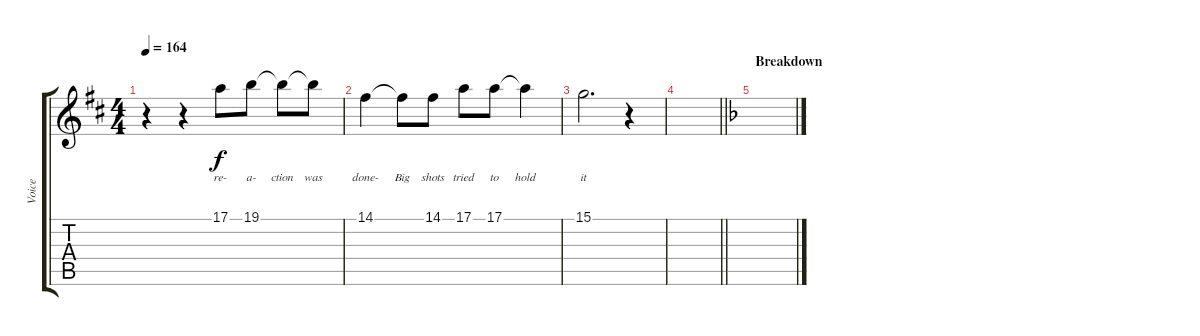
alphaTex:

\track ("Voice" "Voice") {instrument lead2sawtooth}
\staff {score tabs}
\tuning (E4 B3 G3 D3 A2 E2) {hide}
\ts (4 4)
\tempo 164
\clef g2
\ks bminor
r.4{dy f} r.4 17.1.8{lyrics (0 "re-") lyrics (1 "") lyrics (2 "") lyrics (3 "") lyrics (4 "")} 19.1.8{lyrics (0 "a-") lyrics (1 "") lyrics (2 "") lyrics (3 "") lyrics (4 "")} 19.1{t}.8{lyrics (0 "ction") lyrics (1 "") lyrics (2 "") lyrics (3 "") lyrics (4 "")} 19.1{t}.8{lyrics (0 "was") lyrics (1 "") lyrics (2 "") lyrics (3 "") lyrics (4 "")} |
14.1.4{lyrics (0 "done-") lyrics (1 "") lyrics (2 "") lyrics (3 "") lyrics (4 "")} 14.1{t}.8{lyrics (0 "Big") lyrics (1 "") lyrics (2 "") lyrics (3 "") lyrics (4 "")} 14.1.8{lyrics (0 "shots") lyrics (1 "") lyrics (2 "") lyrics (3 "") lyrics (4 "")} 17.1.8{lyrics (0 "tried") lyrics (1 "") lyrics (2 "") lyrics (3 "") lyrics (4 "")} 17.1.8{lyrics (0 "to") lyrics (1 "") lyrics (2 "") lyrics (3 "") lyrics (4 "")} 17.1{t}.4{lyrics (0 "hold") lyrics (1 "") lyrics (2 "") lyrics (3 "") lyrics (4 "")} |
15.1.2{d lyrics (0 "it") lyrics (1 "") lyrics (2 "") lyrics (3 "") lyrics (4 "")} r.4 |
\barLineRight lightlight
|
\section ("" "Breakdown")
\ks dminor
